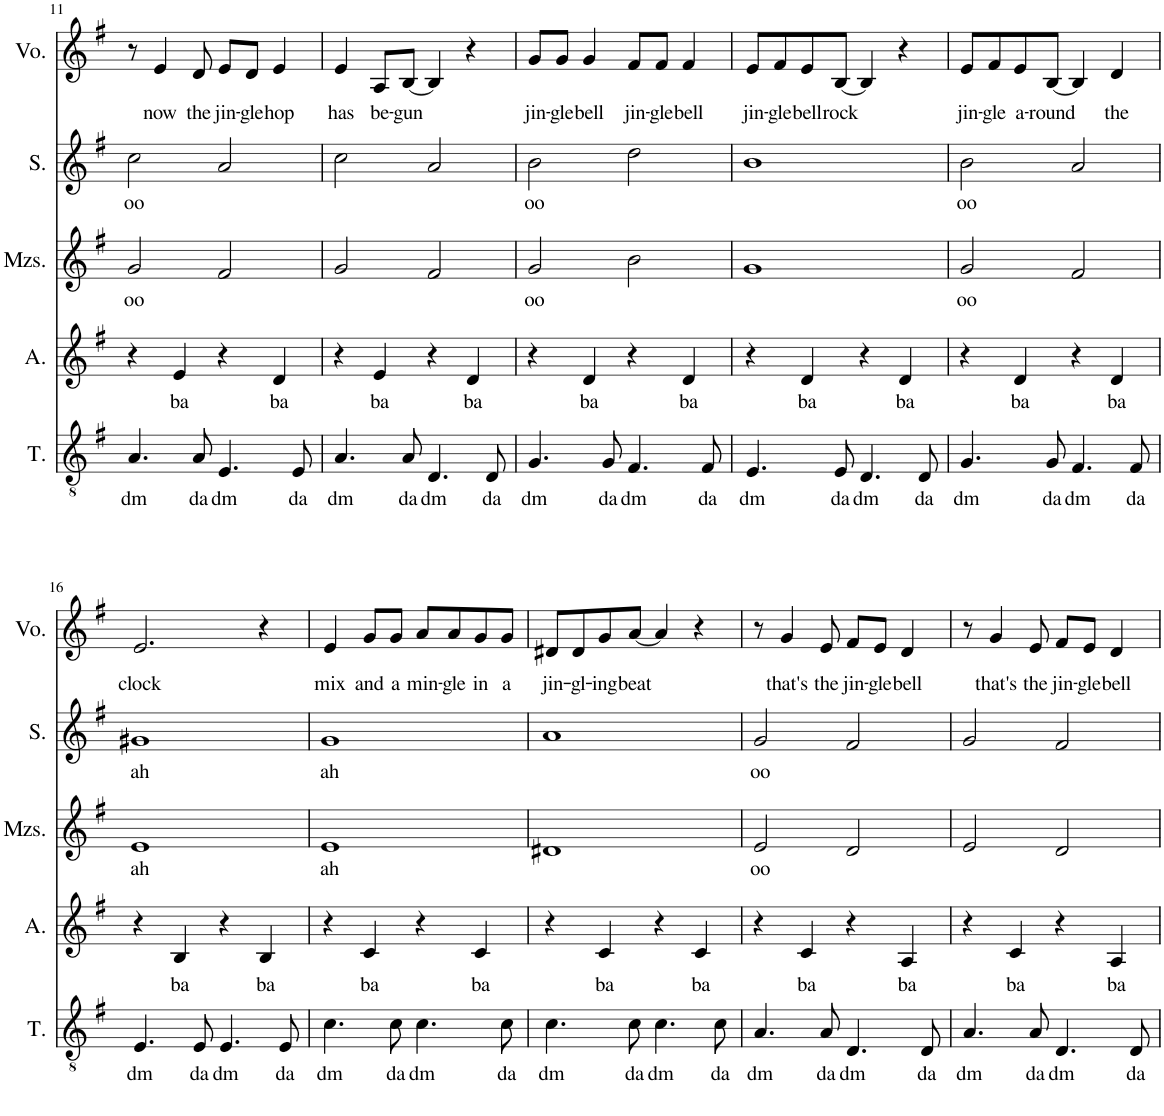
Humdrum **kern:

**kern	**text	**kern	**text	**kern	**text	**kern	**text	**kern	**text
*part5	*part5	*part4	*part4	*part3	*part3	*part2	*part2	*part1	*part1
*staff5	*staff5	*staff4	*staff4	*staff3	*staff3	*staff2	*staff2	*staff1	*staff1
*I"Tenor	*	*I"Alto	*	*I"Mezzo-soprano	*	*I"Soprano	*	*I"Voice	*
*I'T.	*	*I'A.	*	*I'Mzs.	*	*I'S.	*	*I'Vo.	*
!!LO:PB:g=z
*clefGv2	*	*clefG2	*	*clefG2	*	*clefG2	*	*clefG2	*
*k[f#]	*	*k[f#]	*	*k[f#]	*	*k[f#]	*	*k[f#]	*
*M4/4	*	*M4/4	*	*M4/4	*	*M4/4	*	*M4/4	*
=11	=11	=11	=11	=11	=11	=11	=11	=11	=11
!	!LO:LY:b	!	!	!	!LO:LY:b	!	!LO:LY:b	!	!
4.A/	dm	4r	.	2g/	oo	2cc\	oo	8r	.
!	!	!	!	!	!	!	!	!	!LO:LY:b
.	.	.	.	.	.	.	.	4e/	now
!	!	!	!LO:LY:b	!	!	!	!	!	!
.	.	4e/	ba	.	.	.	.	.	.
!	!LO:LY:b	!	!	!	!	!	!	!	!LO:LY:b
8A/	da	.	.	.	.	.	.	8d/	the
!	!LO:LY:b	!	!	!	!	!	!	!	!LO:LY:b
4.E/	dm	4r	.	2f#/	.	2a/	.	8e/L	jin-
!	!	!	!	!	!	!	!	!	!LO:LY:b
.	.	.	.	.	.	.	.	8d/J	-gle
!	!	!	!LO:LY:b	!	!	!	!	!	!LO:LY:b
.	.	4d/	ba	.	.	.	.	4e/	hop
!	!LO:LY:b	!	!	!	!	!	!	!	!
8E/	da	.	.	.	.	.	.	.	.
=12	=12	=12	=12	=12	=12	=12	=12	=12	=12
!	!LO:LY:b	!	!	!	!	!	!	!	!LO:LY:b
4.A/	dm	4r	.	2g/	.	2cc\	.	4e/	has
!	!	!	!LO:LY:b	!	!	!	!	!	!LO:LY:b
.	.	4e/	ba	.	.	.	.	8A/L	be-
!	!LO:LY:b	!	!	!	!	!	!	!	!LO:LY:b
8A/	da	.	.	.	.	.	.	[8B/J	-gun
!	!LO:LY:b	!	!	!	!	!	!	!	!
4.D/	dm	4r	.	2f#/	.	2a/	.	4B/]	.
!	!	!	!LO:LY:b	!	!	!	!	!	!
.	.	4d/	ba	.	.	.	.	4r	.
!	!LO:LY:b	!	!	!	!	!	!	!	!
8D/	da	.	.	.	.	.	.	.	.
=13	=13	=13	=13	=13	=13	=13	=13	=13	=13
!	!LO:LY:b	!	!	!	!LO:LY:b	!	!LO:LY:b	!	!LO:LY:b
4.G/	dm	4r	.	2g/	oo	2b\	oo	8g/L	jin-
!	!	!	!	!	!	!	!	!	!LO:LY:b
.	.	.	.	.	.	.	.	8g/J	-gle
!	!	!	!LO:LY:b	!	!	!	!	!	!LO:LY:b
.	.	4d/	ba	.	.	.	.	4g/	bell
!	!LO:LY:b	!	!	!	!	!	!	!	!
8G/	da	.	.	.	.	.	.	.	.
!	!LO:LY:b	!	!	!	!	!	!	!	!LO:LY:b
4.F#/	dm	4r	.	2b\	.	2dd\	.	8f#/L	jin-
!	!	!	!	!	!	!	!	!	!LO:LY:b
.	.	.	.	.	.	.	.	8f#/J	-gle
!	!	!	!LO:LY:b	!	!	!	!	!	!LO:LY:b
.	.	4d/	ba	.	.	.	.	4f#/	bell
!	!LO:LY:b	!	!	!	!	!	!	!	!
8F#/	da	.	.	.	.	.	.	.	.
=14	=14	=14	=14	=14	=14	=14	=14	=14	=14
!	!LO:LY:b	!	!	!	!	!	!	!	!LO:LY:b
4.E/	dm	4r	.	1g	.	1b	.	8e/L	jin-
!	!	!	!	!	!	!	!	!	!LO:LY:b
.	.	.	.	.	.	.	.	8f#/	-gle
!	!	!	!LO:LY:b	!	!	!	!	!	!LO:LY:b
.	.	4d/	ba	.	.	.	.	8e/	bell
!	!LO:LY:b	!	!	!	!	!	!	!	!LO:LY:b
8E/	da	.	.	.	.	.	.	[8B/J	rock
!	!LO:LY:b	!	!	!	!	!	!	!	!
4.D/	dm	4r	.	.	.	.	.	4B/]	.
!	!	!	!LO:LY:b	!	!	!	!	!	!
.	.	4d/	ba	.	.	.	.	4r	.
!	!LO:LY:b	!	!	!	!	!	!	!	!
8D/	da	.	.	.	.	.	.	.	.
=15	=15	=15	=15	=15	=15	=15	=15	=15	=15
!	!LO:LY:b	!	!	!	!LO:LY:b	!	!LO:LY:b	!	!LO:LY:b
4.G/	dm	4r	.	2g/	oo	2b\	oo	8e/L	jin-
!	!	!	!	!	!	!	!	!	!LO:LY:b
.	.	.	.	.	.	.	.	8f#/	-gle
!	!	!	!LO:LY:b	!	!	!	!	!	!LO:LY:b
.	.	4d/	ba	.	.	.	.	8e/	a-
!	!LO:LY:b	!	!	!	!	!	!	!	!LO:LY:b
8G/	da	.	.	.	.	.	.	[8B/J	-round
!	!LO:LY:b	!	!	!	!	!	!	!	!
4.F#/	dm	4r	.	2f#/	.	2a/	.	4B/]	.
!	!	!	!LO:LY:b	!	!	!	!	!	!LO:LY:b
.	.	4d/	ba	.	.	.	.	4d/	the
!	!LO:LY:b	!	!	!	!	!	!	!	!
8F#/	da	.	.	.	.	.	.	.	.
!!LO:LB:g=z
=16	=16	=16	=16	=16	=16	=16	=16	=16	=16
!	!LO:LY:b	!	!	!	!LO:LY:b	!	!LO:LY:b	!	!LO:LY:b
4.E/	dm	4r	.	1e	ah	1g#X	ah	2.e/	clock
!	!	!	!LO:LY:b	!	!	!	!	!	!
.	.	4B/	ba	.	.	.	.	.	.
!	!LO:LY:b	!	!	!	!	!	!	!	!
8E/	da	.	.	.	.	.	.	.	.
!	!LO:LY:b	!	!	!	!	!	!	!	!
4.E/	dm	4r	.	.	.	.	.	.	.
!	!	!	!LO:LY:b	!	!	!	!	!	!
.	.	4B/	ba	.	.	.	.	4r	.
!	!LO:LY:b	!	!	!	!	!	!	!	!
8E/	da	.	.	.	.	.	.	.	.
=17	=17	=17	=17	=17	=17	=17	=17	=17	=17
!	!LO:LY:b	!	!	!	!LO:LY:b	!	!LO:LY:b	!	!LO:LY:b
4.c\	dm	4r	.	1e	ah	1g	ah	4e/	mix
!	!	!	!LO:LY:b	!	!	!	!	!	!LO:LY:b
.	.	4c/	ba	.	.	.	.	8g/L	and
!	!LO:LY:b	!	!	!	!	!	!	!	!LO:LY:b
8c\	da	.	.	.	.	.	.	8g/J	a
!	!LO:LY:b	!	!	!	!	!	!	!	!LO:LY:b
4.c\	dm	4r	.	.	.	.	.	8a/L	min-
!	!	!	!	!	!	!	!	!	!LO:LY:b
.	.	.	.	.	.	.	.	8a/	-gle
!	!	!	!LO:LY:b	!	!	!	!	!	!LO:LY:b
.	.	4c/	ba	.	.	.	.	8g/	in
!	!LO:LY:b	!	!	!	!	!	!	!	!LO:LY:b
8c\	da	.	.	.	.	.	.	8g/J	a
=18	=18	=18	=18	=18	=18	=18	=18	=18	=18
!	!LO:LY:b	!	!	!	!	!	!	!	!LO:LY:b
4.c\	dm	4r	.	1d#X	.	1a	.	8d#X/L	jin-
!	!	!	!	!	!	!	!	!	!LO:LY:b
.	.	.	.	.	.	.	.	8d#/	-gl-
!	!	!	!LO:LY:b	!	!	!	!	!	!LO:LY:b
.	.	4c/	ba	.	.	.	.	8g/	-ing
!	!LO:LY:b	!	!	!	!	!	!	!	!LO:LY:b
8c\	da	.	.	.	.	.	.	[8a/J	beat
!	!LO:LY:b	!	!	!	!	!	!	!	!
4.c\	dm	4r	.	.	.	.	.	4a/]	.
!	!	!	!LO:LY:b	!	!	!	!	!	!
.	.	4c/	ba	.	.	.	.	4r	.
!	!LO:LY:b	!	!	!	!	!	!	!	!
8c\	da	.	.	.	.	.	.	.	.
=19	=19	=19	=19	=19	=19	=19	=19	=19	=19
!	!LO:LY:b	!	!	!	!LO:LY:b	!	!LO:LY:b	!	!
4.A/	dm	4r	.	2e/	oo	2g/	oo	8r	.
!	!	!	!	!	!	!	!	!	!LO:LY:b
.	.	.	.	.	.	.	.	4g/	that's
!	!	!	!LO:LY:b	!	!	!	!	!	!
.	.	4c/	ba	.	.	.	.	.	.
!	!LO:LY:b	!	!	!	!	!	!	!	!LO:LY:b
8A/	da	.	.	.	.	.	.	8e/	the
!	!LO:LY:b	!	!	!	!	!	!	!	!LO:LY:b
4.D/	dm	4r	.	2d/	.	2f#/	.	8f#/L	jin-
!	!	!	!	!	!	!	!	!	!LO:LY:b
.	.	.	.	.	.	.	.	8e/J	-gle
!	!	!	!LO:LY:b	!	!	!	!	!	!LO:LY:b
.	.	4A/	ba	.	.	.	.	4d/	bell
!	!LO:LY:b	!	!	!	!	!	!	!	!
8D/	da	.	.	.	.	.	.	.	.
=20	=20	=20	=20	=20	=20	=20	=20	=20	=20
!	!LO:LY:b	!	!	!	!	!	!	!	!
4.A/	dm	4r	.	2e/	.	2g/	.	8r	.
!	!	!	!	!	!	!	!	!	!LO:LY:b
.	.	.	.	.	.	.	.	4g/	that's
!	!	!	!LO:LY:b	!	!	!	!	!	!
.	.	4c/	ba	.	.	.	.	.	.
!	!LO:LY:b	!	!	!	!	!	!	!	!LO:LY:b
8A/	da	.	.	.	.	.	.	8e/	the
!	!LO:LY:b	!	!	!	!	!	!	!	!LO:LY:b
4.D/	dm	4r	.	2d/	.	2f#/	.	8f#/L	jin-
!	!	!	!	!	!	!	!	!	!LO:LY:b
.	.	.	.	.	.	.	.	8e/J	-gle
!	!	!	!LO:LY:b	!	!	!	!	!	!LO:LY:b
.	.	4A/	ba	.	.	.	.	4d/	bell
!	!LO:LY:b	!	!	!	!	!	!	!	!
8D/	da	.	.	.	.	.	.	.	.
=	=	=	=	=	=	=	=	=	=
*-	*-	*-	*-	*-	*-	*-	*-	*-	*-
